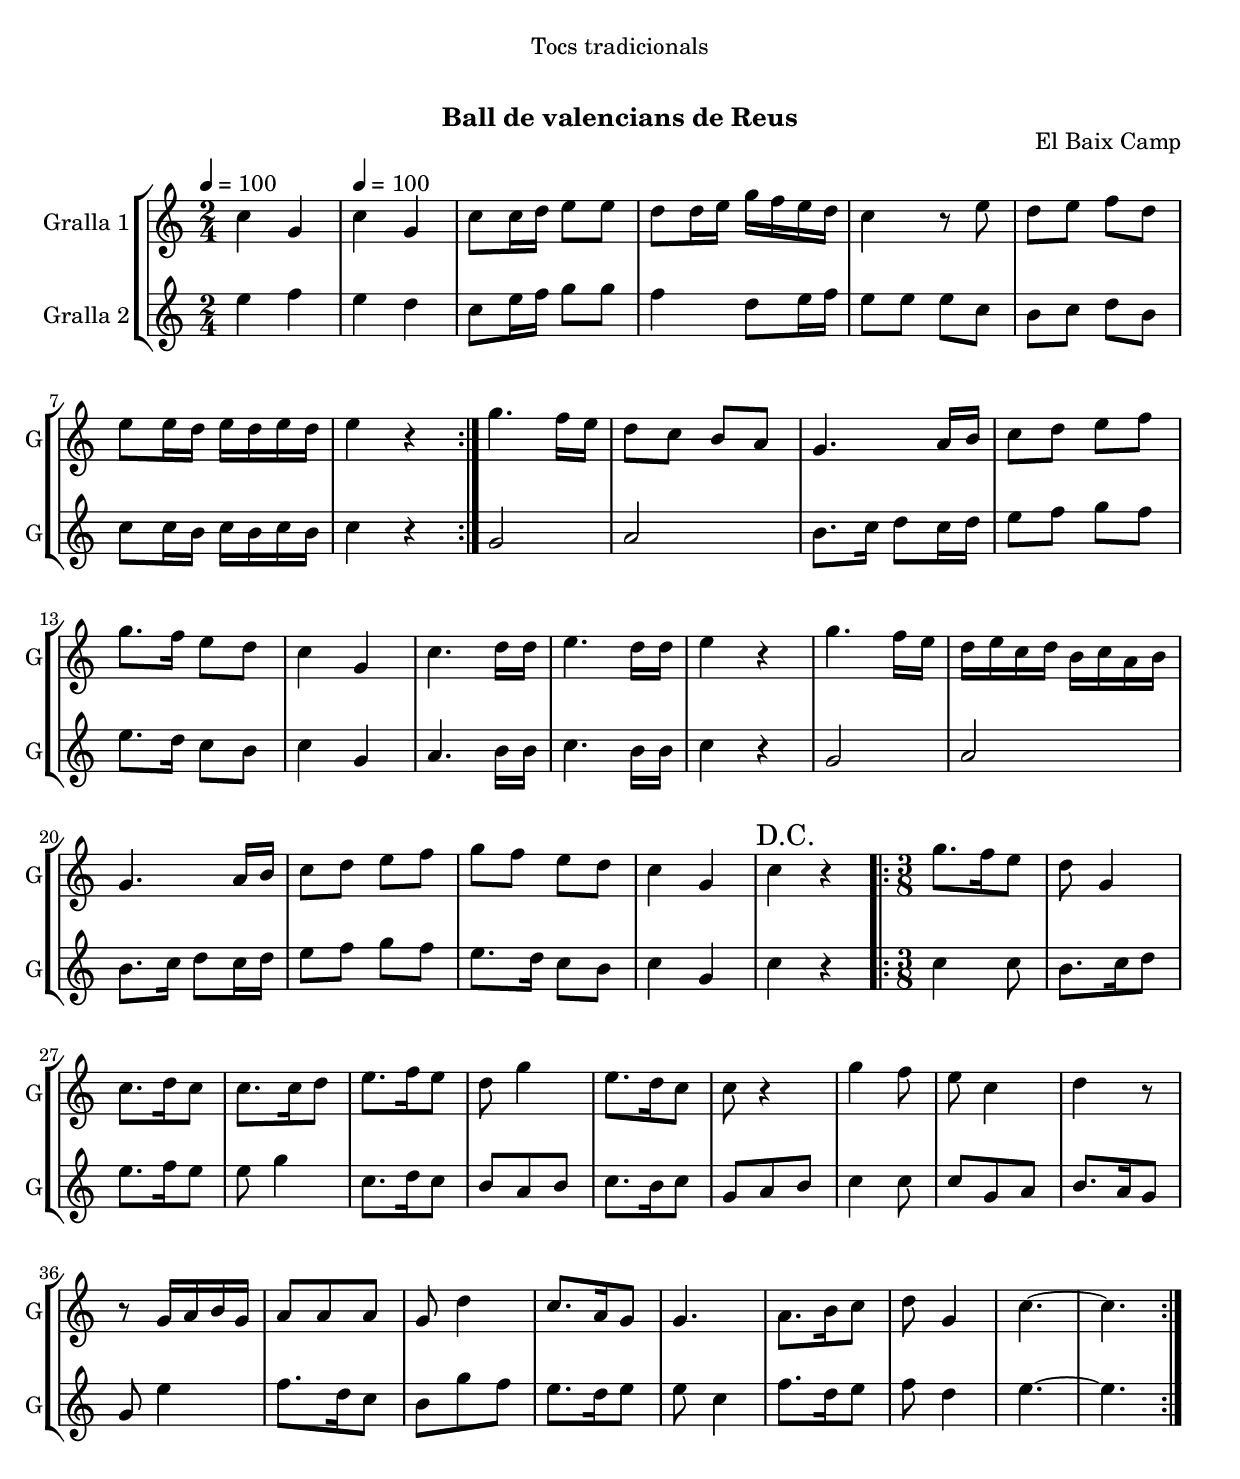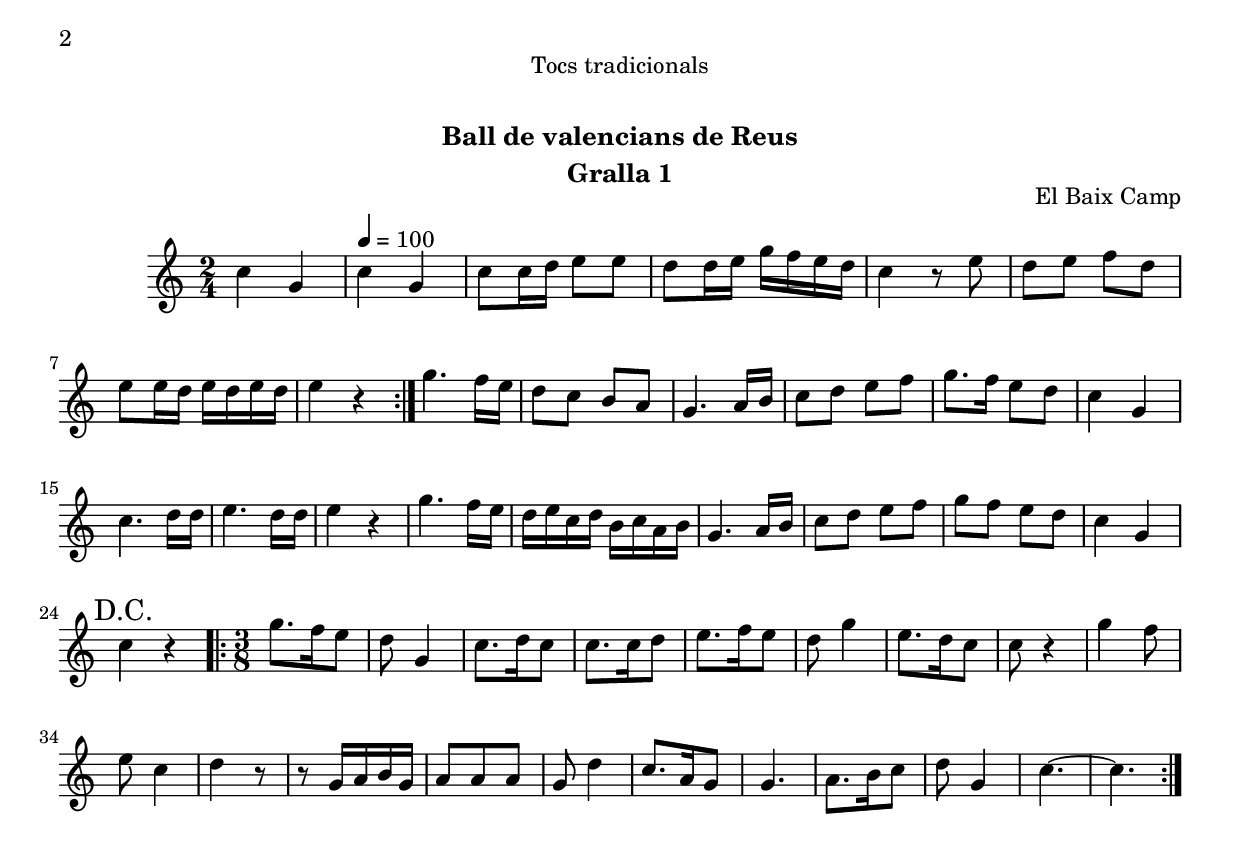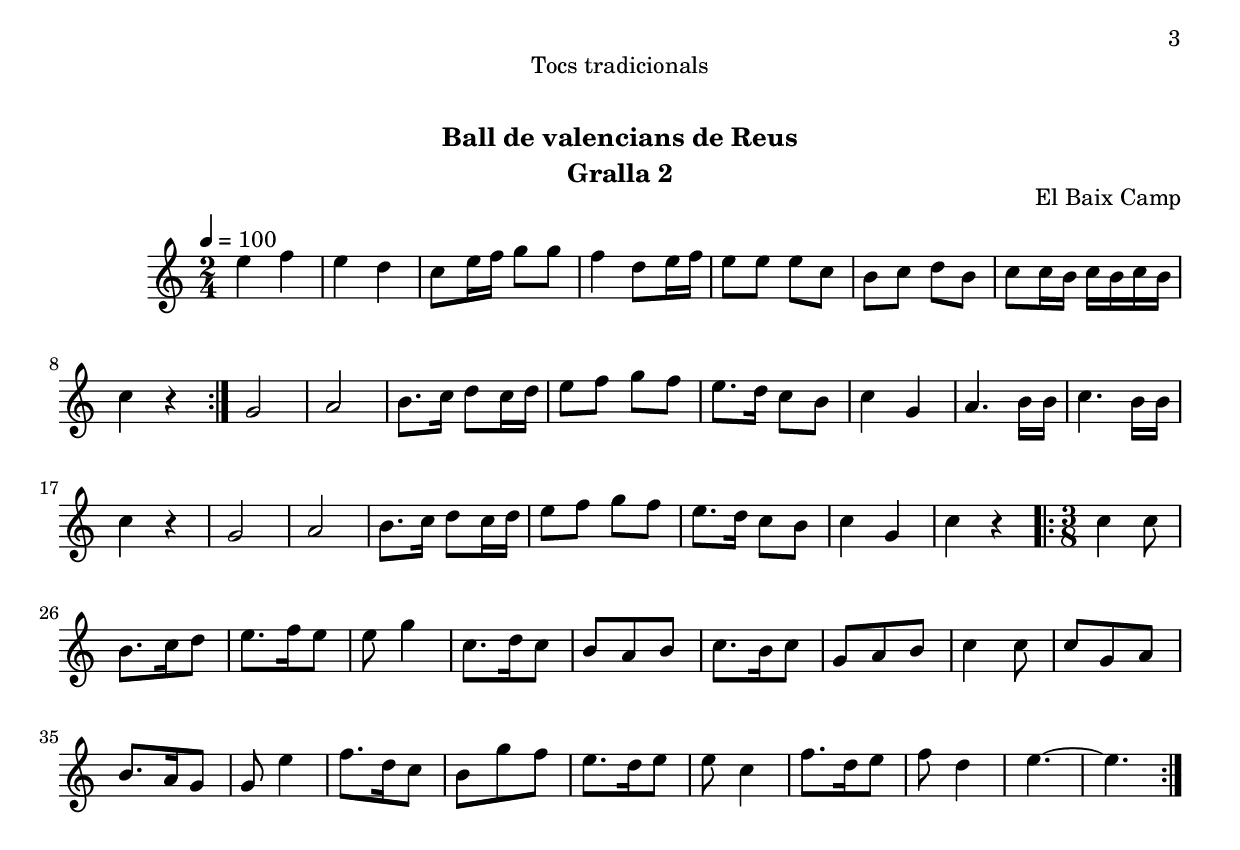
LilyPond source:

\version "2.16.0"

\header {
  dedication="Tocs tradicionals"
  title="  "
  subtitle="Ball de valencians de Reus"
  subsubtitle=""
  poet=""
  meter=""
  piece=""
  composer=""
  arranger=""
  opus="El Baix Camp"
  instrument=""
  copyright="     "
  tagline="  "
}

liniaroAa =
\relative c''
{
  \clef treble
  \key c \major
  \time 2/4
  \repeat volta 2 { c4 g \tempo 4 = 100  |
  c4 g  |
  c8 c16 d e8 e  |
  d8 d16 e g f e d  |
  %05
  c4 r8 e  |
  d8 e f d  |
  e8 e16 d e d e d  |
  e4 r  | }
  g4. f16 e  |
  %10
  d8 c b a  |
  g4. a16 b  |
  c8 d e f  |
  g8. f16 e8 d  |
  c4 g  |
  %15
  c4. d16 d  |
  e4. d16 d  |
  e4 r  |
  g4. f16 e  |
  d16 e c d b c a b  |
  %20
  g4. a16 b  |
  c8 d e f  |
  g8 f e d  |
  c4 g  |
  \mark "D.C." c4 r  |
  %25
  \time 3/8   \repeat volta 2 { g'8. f16 e8  |
  d8 g,4  |
  c8. d16 c8  |
  c8. c16 d8  |
  e8. f16 e8  |
  %30
  d8 g4  |
  e8. d16 c8  |
  c8 r4  |
  g'4 f8  |
  e8 c4  |
  %35
  d4 r8  |
  r8 g,16 a b g  |
  a8 a a  |
  g8 d'4  |
  c8. a16 g8  |
  %40
  g4.  |
  a8. b16 c8  |
  d8 g,4  |
  c4. ~  |
  c4.  | }
}

liniaroAb =
\relative e''
{
  \tempo 4 = 100
  \clef treble
  \key c \major
  \time 2/4
  \repeat volta 2 { e4 f  |
  e4 d  |
  c8 e16 f g8 g  |
  f4 d8 e16 f  |
  %05
  e8 e e c  |
  b8 c d b  |
  c8 c16 b c b c b  |
  c4 r  | }
  g2  |
  %10
  a2  |
  b8. c16 d8 c16 d  |
  e8 f g f  |
  e8. d16 c8 b  |
  c4 g  |
  %15
  a4. b16 b  |
  c4. b16 b  |
  c4 r  |
  g2  |
  a2  |
  %20
  b8. c16 d8 c16 d  |
  e8 f g f  |
  e8. d16 c8 b  |
  c4 g  |
  c4 r  |
  %25
  \time 3/8   \repeat volta 2 { c4 c8  |
  b8. c16 d8  |
  e8. f16 e8  |
  e8 g4  |
  c,8. d16 c8  |
  %30
  b8 a b  |
  c8. b16 c8  |
  g8 a b  |
  c4 c8  |
  c8 g a  |
  %35
  b8. a16 g8  |
  g8 e'4  |
  f8. d16 c8  |
  b8 g' f  |
  e8. d16 e8  |
  %40
  e8 c4  |
  f8. d16 e8  |
  f8 d4  |
  e4. ~  |
  e4.  | }
}

\bookpart {
  \score {
    \new StaffGroup {
      \override Score.RehearsalMark #'self-alignment-X = #LEFT
      <<
        \new Staff \with {instrumentName = #"Gralla 1" shortInstrumentName = #"G"} \liniaroAa
        \new Staff \with {instrumentName = #"Gralla 2" shortInstrumentName = #"G"} \liniaroAb
      >>
    }
    \layout {}
  }\score { \unfoldRepeats
    \new StaffGroup {
      \override Score.RehearsalMark #'self-alignment-X = #LEFT
      <<
        \new Staff \with {instrumentName = #"Gralla 1" shortInstrumentName = #"G"} \liniaroAa
        \new Staff \with {instrumentName = #"Gralla 2" shortInstrumentName = #"G"} \liniaroAb
      >>
    }
    \midi {}
  }
}

\bookpart {
  \header {instrument="Gralla 1"}
  \score {
    \new StaffGroup {
      \override Score.RehearsalMark #'self-alignment-X = #LEFT
      <<
        \new Staff \liniaroAa
      >>
    }
    \layout {}
  }\score { \unfoldRepeats
    \new StaffGroup {
      \override Score.RehearsalMark #'self-alignment-X = #LEFT
      <<
        \new Staff \liniaroAa
      >>
    }
    \midi {}
  }
}

\bookpart {
  \header {instrument="Gralla 2"}
  \score {
    \new StaffGroup {
      \override Score.RehearsalMark #'self-alignment-X = #LEFT
      <<
        \new Staff \liniaroAb
      >>
    }
    \layout {}
  }\score { \unfoldRepeats
    \new StaffGroup {
      \override Score.RehearsalMark #'self-alignment-X = #LEFT
      <<
        \new Staff \liniaroAb
      >>
    }
    \midi {}
  }
}

